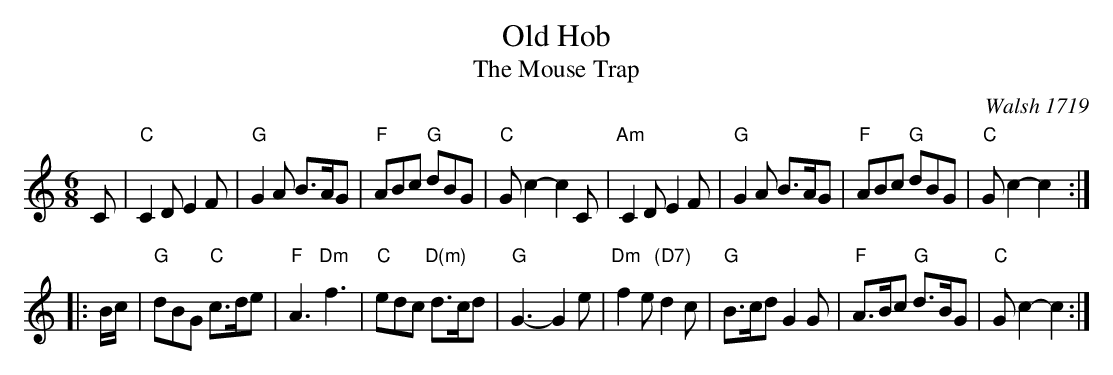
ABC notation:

X:1
T: Old Hob
T: The Mouse Trap
O: Walsh 1719
M: 6/8
L: 1/8
K: C
C \
| "C"C2D E2F | "G"G2A B>AG | "F"ABc "G"dBG | "C"Gc2- c2C \
|"Am"C2D E2F |  "G"G2A B>AG | "F"ABc "G"dBG | "C"Gc2- c2 :|
|: B/c/ \
| "G"dBG "C"c>de | "F"A3 "Dm"f3 | "C"edc "D(m)"d>cd | "G"G3- G2e \
| "Dm"f2e "(D7)"d2c | "G"B>cd G2G | "F"A>Bc "G"d>BG | "C"Gc2- c2 :|
